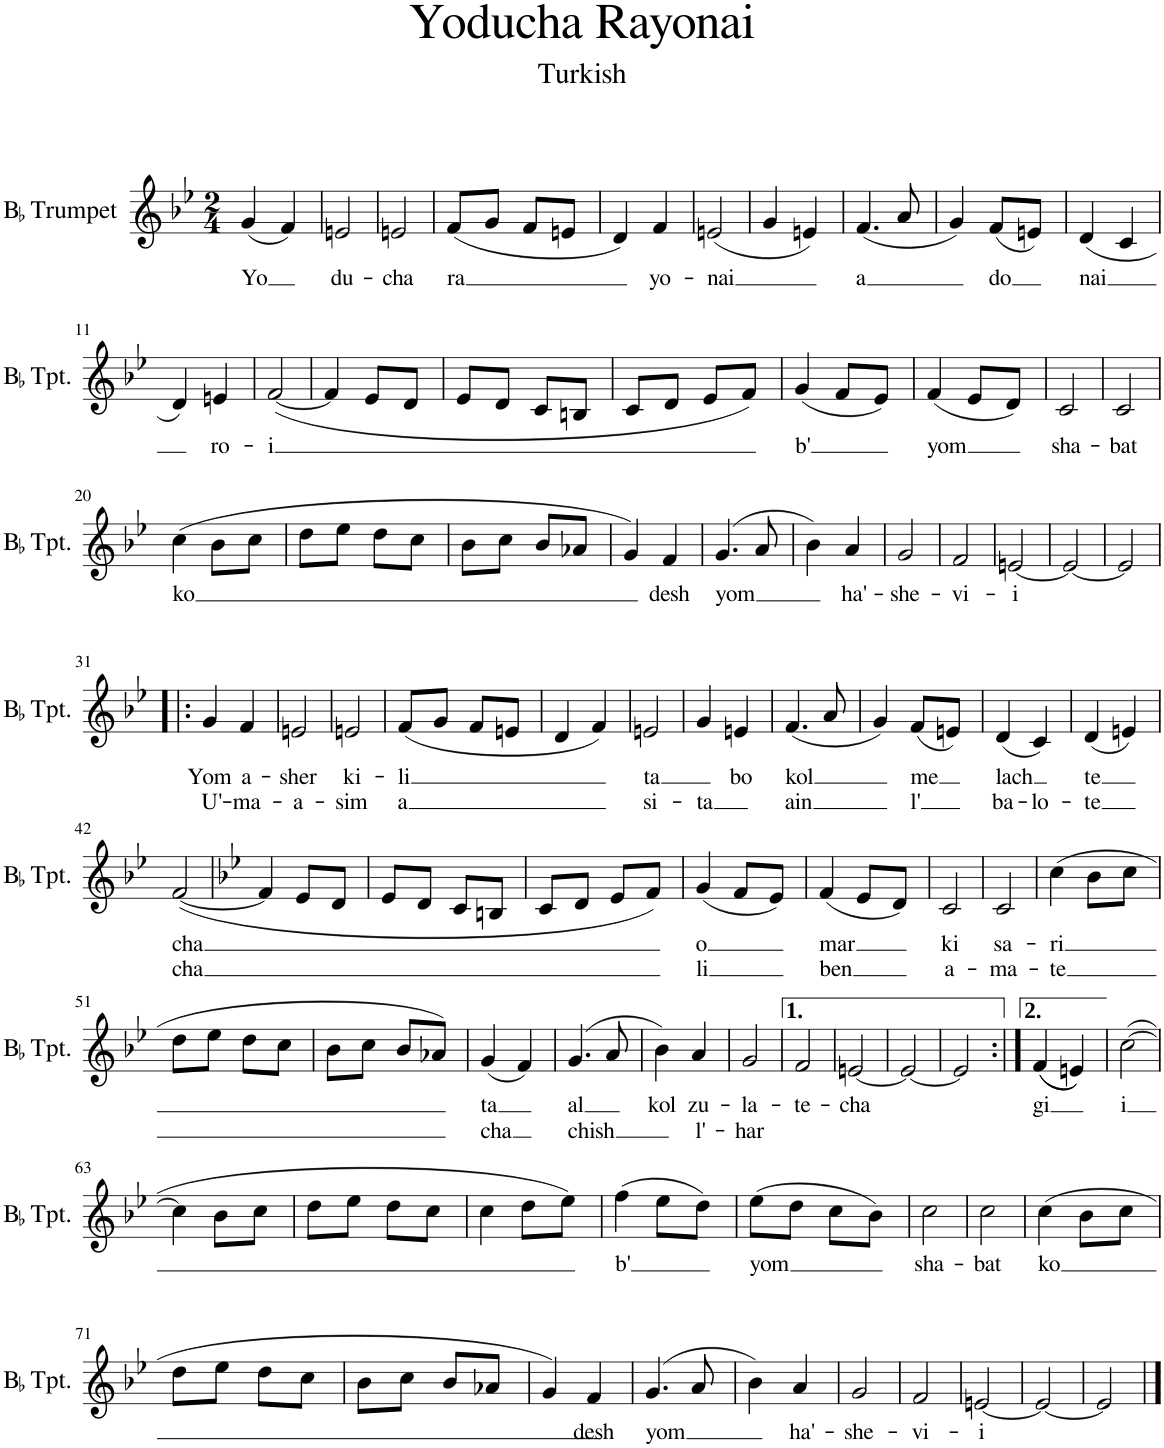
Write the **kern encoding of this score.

**kern	**text	**text
*part1	*part1	*part1
*staff1	*staff1	*staff1
*I"BaccidentalFlat Trumpet	*	*
*I'BaccidentalFlat Tpt.	*	*
*clefG2	*	*
*Trd1c2	*	*
*k[b-e-]	*	*
*M2/4	*	*
=1	=1	=1
!	!LO:LY:b	!
(4g/	Yo	.
4f/)	.	.
=2	=2	=2
!	!LO:LY:b	!
2en/	du-	.
=3	=3	=3
!	!LO:LY:b	!
2en/	-cha	.
=4	=4	=4
!	!LO:LY:b	!
(8f/L	ra	.
8g/J	.	.
8f/L	.	.
8en/J	.	.
=5	=5	=5
4d/)	.	.
!	!LO:LY:b	!
4f/	yo-	.
=6	=6	=6
!	!LO:LY:b	!
(2en/	-nai	.
=7	=7	=7
4g/	.	.
4en/)	.	.
=8	=8	=8
!	!LO:LY:b	!
(4.f/	a	.
8a/	.	.
=9	=9	=9
4g/)	.	.
!	!LO:LY:b	!
(8f/L	do	.
8en/J)	.	.
=10	=10	=10
!	!LO:LY:b	!
(4d/	nai	.
4c/	.	.
!!LO:LB:g=z
=11	=11	=11
4d/)	.	.
!	!LO:LY:b	!
4en/	ro-	.
=12	=12	=12
!	!LO:LY:b	!
([2f/	-i	.
=13	=13	=13
4f/]	.	.
8e-/L	.	.
8d/J	.	.
=14	=14	=14
8e-/L	.	.
8d/J	.	.
8c/L	.	.
8Bn/J	.	.
=15	=15	=15
8c/L	.	.
8d/J	.	.
8e-/L	.	.
8f/J)	.	.
=16	=16	=16
!	!LO:LY:b	!
(4g/	b'	.
8f/L	.	.
8e-/J)	.	.
=17	=17	=17
!	!LO:LY:b	!
(4f/	yom	.
8e-/L	.	.
8d/J)	.	.
=18	=18	=18
!	!LO:LY:b	!
2c/	sha-	.
=19	=19	=19
!	!LO:LY:b	!
2c/	-bat	.
!!LO:LB:g=z
=20	=20	=20
!	!LO:LY:b	!
(4cc\	ko	.
8b-\L	.	.
8cc\J	.	.
=21	=21	=21
8dd\L	.	.
8ee-\J	.	.
8dd\L	.	.
8cc\J	.	.
=22	=22	=22
8b-\L	.	.
8cc\J	.	.
8b-/L	.	.
8a-X/J	.	.
=23	=23	=23
4g/)	.	.
!	!LO:LY:b	!
4f/	desh	.
=24	=24	=24
!	!LO:LY:b	!
(4.g/	yom	.
8a/	.	.
=25	=25	=25
4b-\)	.	.
!	!LO:LY:b	!
4a/	ha'-	.
=26	=26	=26
!	!LO:LY:b	!
2g/	-she-	.
=27	=27	=27
!	!LO:LY:b	!
2f/	-vi-	.
=28	=28	=28
!	!LO:LY:b	!
[2en/	-i	.
=29	=29	=29
2e/_	.	.
=30	=30	=30
2e/]	.	.
!!LO:LB:g=z
=31!|:	=31!|:	=31!|:
!	!LO:LY:b	!LO:LY:b
4g/	Yom	U'-
!	!LO:LY:b	!LO:LY:b
4f/	a-	-ma-
=32	=32	=32
!	!LO:LY:b	!LO:LY:b
2en/	-sher	-a-
=33	=33	=33
!	!LO:LY:b	!LO:LY:b
2en/	ki-	-sim
=34	=34	=34
!	!LO:LY:b	!LO:LY:b
(8f/L	-li	a
8g/J	.	.
8f/L	.	.
8en/J	.	.
=35	=35	=35
4d/	.	.
4f/)	.	.
=36	=36	=36
!	!LO:LY:b	!LO:LY:b
2en/	ta	si-
=37	=37	=37
!	!	!LO:LY:b
4g/	.	-ta
!	!LO:LY:b	!
4en/	bo	.
=38	=38	=38
!	!LO:LY:b	!LO:LY:b
(4.f/	kol	ain
8a/	.	.
=39	=39	=39
4g/)	.	.
!	!LO:LY:b	!LO:LY:b
(8f/L	me	l'
8en/J)	.	.
=40	=40	=40
!	!LO:LY:b	!LO:LY:b
(4d/	lach	ba-
!	!	!LO:LY:b
4c/)	.	-lo-
=41	=41	=41
!	!LO:LY:b	!LO:LY:b
(4d/	te	-te
4en/)	.	.
!!LO:LB:g=z
=42	=42	=42
!	!LO:LY:b	!LO:LY:b
([2f/	cha	cha
=43	=43	=43
*k[b-e-]	*	*
4f/]	.	.
8e-/L	.	.
8d/J	.	.
=44	=44	=44
8e-/L	.	.
8d/J	.	.
8c/L	.	.
8Bn/J	.	.
=45	=45	=45
8c/L	.	.
8d/J	.	.
8e-/L	.	.
8f/J)	.	.
=46	=46	=46
!	!LO:LY:b	!LO:LY:b
(4g/	o	li
8f/L	.	.
8e-/J)	.	.
=47	=47	=47
!	!LO:LY:b	!LO:LY:b
(4f/	mar	ben
8e-/L	.	.
8d/J)	.	.
=48	=48	=48
!	!LO:LY:b	!LO:LY:b
2c/	ki	a-
=49	=49	=49
!	!LO:LY:b	!LO:LY:b
2c/	sa-	-ma-
=50	=50	=50
!	!LO:LY:b	!LO:LY:b
(4cc\	-ri	-te
8b-\L	.	.
8cc\J	.	.
!!LO:LB:g=z
=51	=51	=51
8dd\L	.	.
8ee-\J	.	.
8dd\L	.	.
8cc\J	.	.
=52	=52	=52
8b-\L	.	.
8cc\J	.	.
8b-/L	.	.
8a-X/J)	.	.
=53	=53	=53
!	!LO:LY:b	!LO:LY:b
(4g/	ta	cha
4f/)	.	.
=54	=54	=54
!	!LO:LY:b	!LO:LY:b
(4.g/	al	chish
8a/	.	.
=55	=55	=55
!	!LO:LY:b	!
4b-\)	kol	.
!	!LO:LY:b	!LO:LY:b
4a/	zu-	l'-
=56	=56	=56
!	!LO:LY:b	!LO:LY:b
2g/	-la-	-har
=57	=57	=57
!	!LO:LY:b	!
2f/	-te-	.
=58	=58	=58
!	!LO:LY:b	!
[2en/	-cha	.
=59	=59	=59
2e/_	.	.
=60	=60	=60
2e/]	.	.
=61:|!	=61:|!	=61:|!
!	!LO:LY:b	!
((4f/	gi	.
4en/))	.	.
=62	=62	=62
!	!LO:LY:b	!
([2cc\	i	.
!!LO:LB:g=z
=63	=63	=63
4cc\]	.	.
8b-\L	.	.
8cc\J	.	.
=64	=64	=64
8dd\L	.	.
8ee-\J	.	.
8dd\L	.	.
8cc\J	.	.
=65	=65	=65
4cc\	.	.
8dd\L	.	.
8ee-\J)	.	.
=66	=66	=66
!	!LO:LY:b	!
(4ff\	b'	.
8ee-\L	.	.
8dd\J)	.	.
=67	=67	=67
!	!LO:LY:b	!
(8ee-\L	yom	.
8dd\J	.	.
8cc\L	.	.
8b-\J)	.	.
=68	=68	=68
!	!LO:LY:b	!
2cc\	sha-	.
=69	=69	=69
!	!LO:LY:b	!
2cc\	-bat	.
=70	=70	=70
!	!LO:LY:b	!
(4cc\	ko	.
8b-\L	.	.
8cc\J	.	.
!!LO:LB:g=z
=71	=71	=71
8dd\L	.	.
8ee-\J	.	.
8dd\L	.	.
8cc\J	.	.
=72	=72	=72
8b-\L	.	.
8cc\J	.	.
8b-/L	.	.
8a-X/J	.	.
=73	=73	=73
4g/)	.	.
!	!LO:LY:b	!
4f/	desh	.
=74	=74	=74
!	!LO:LY:b	!
(4.g/	yom	.
8a/	.	.
=75	=75	=75
4b-\)	.	.
!	!LO:LY:b	!
4a/	ha'-	.
=76	=76	=76
!	!LO:LY:b	!
2g/	-she-	.
=77	=77	=77
!	!LO:LY:b	!
2f/	-vi-	.
=78	=78	=78
!	!LO:LY:b	!
[2en/	-i	.
=79	=79	=79
2e/_	.	.
=80	=80	=80
2e/]	.	.
==	==	==
*-	*-	*-
